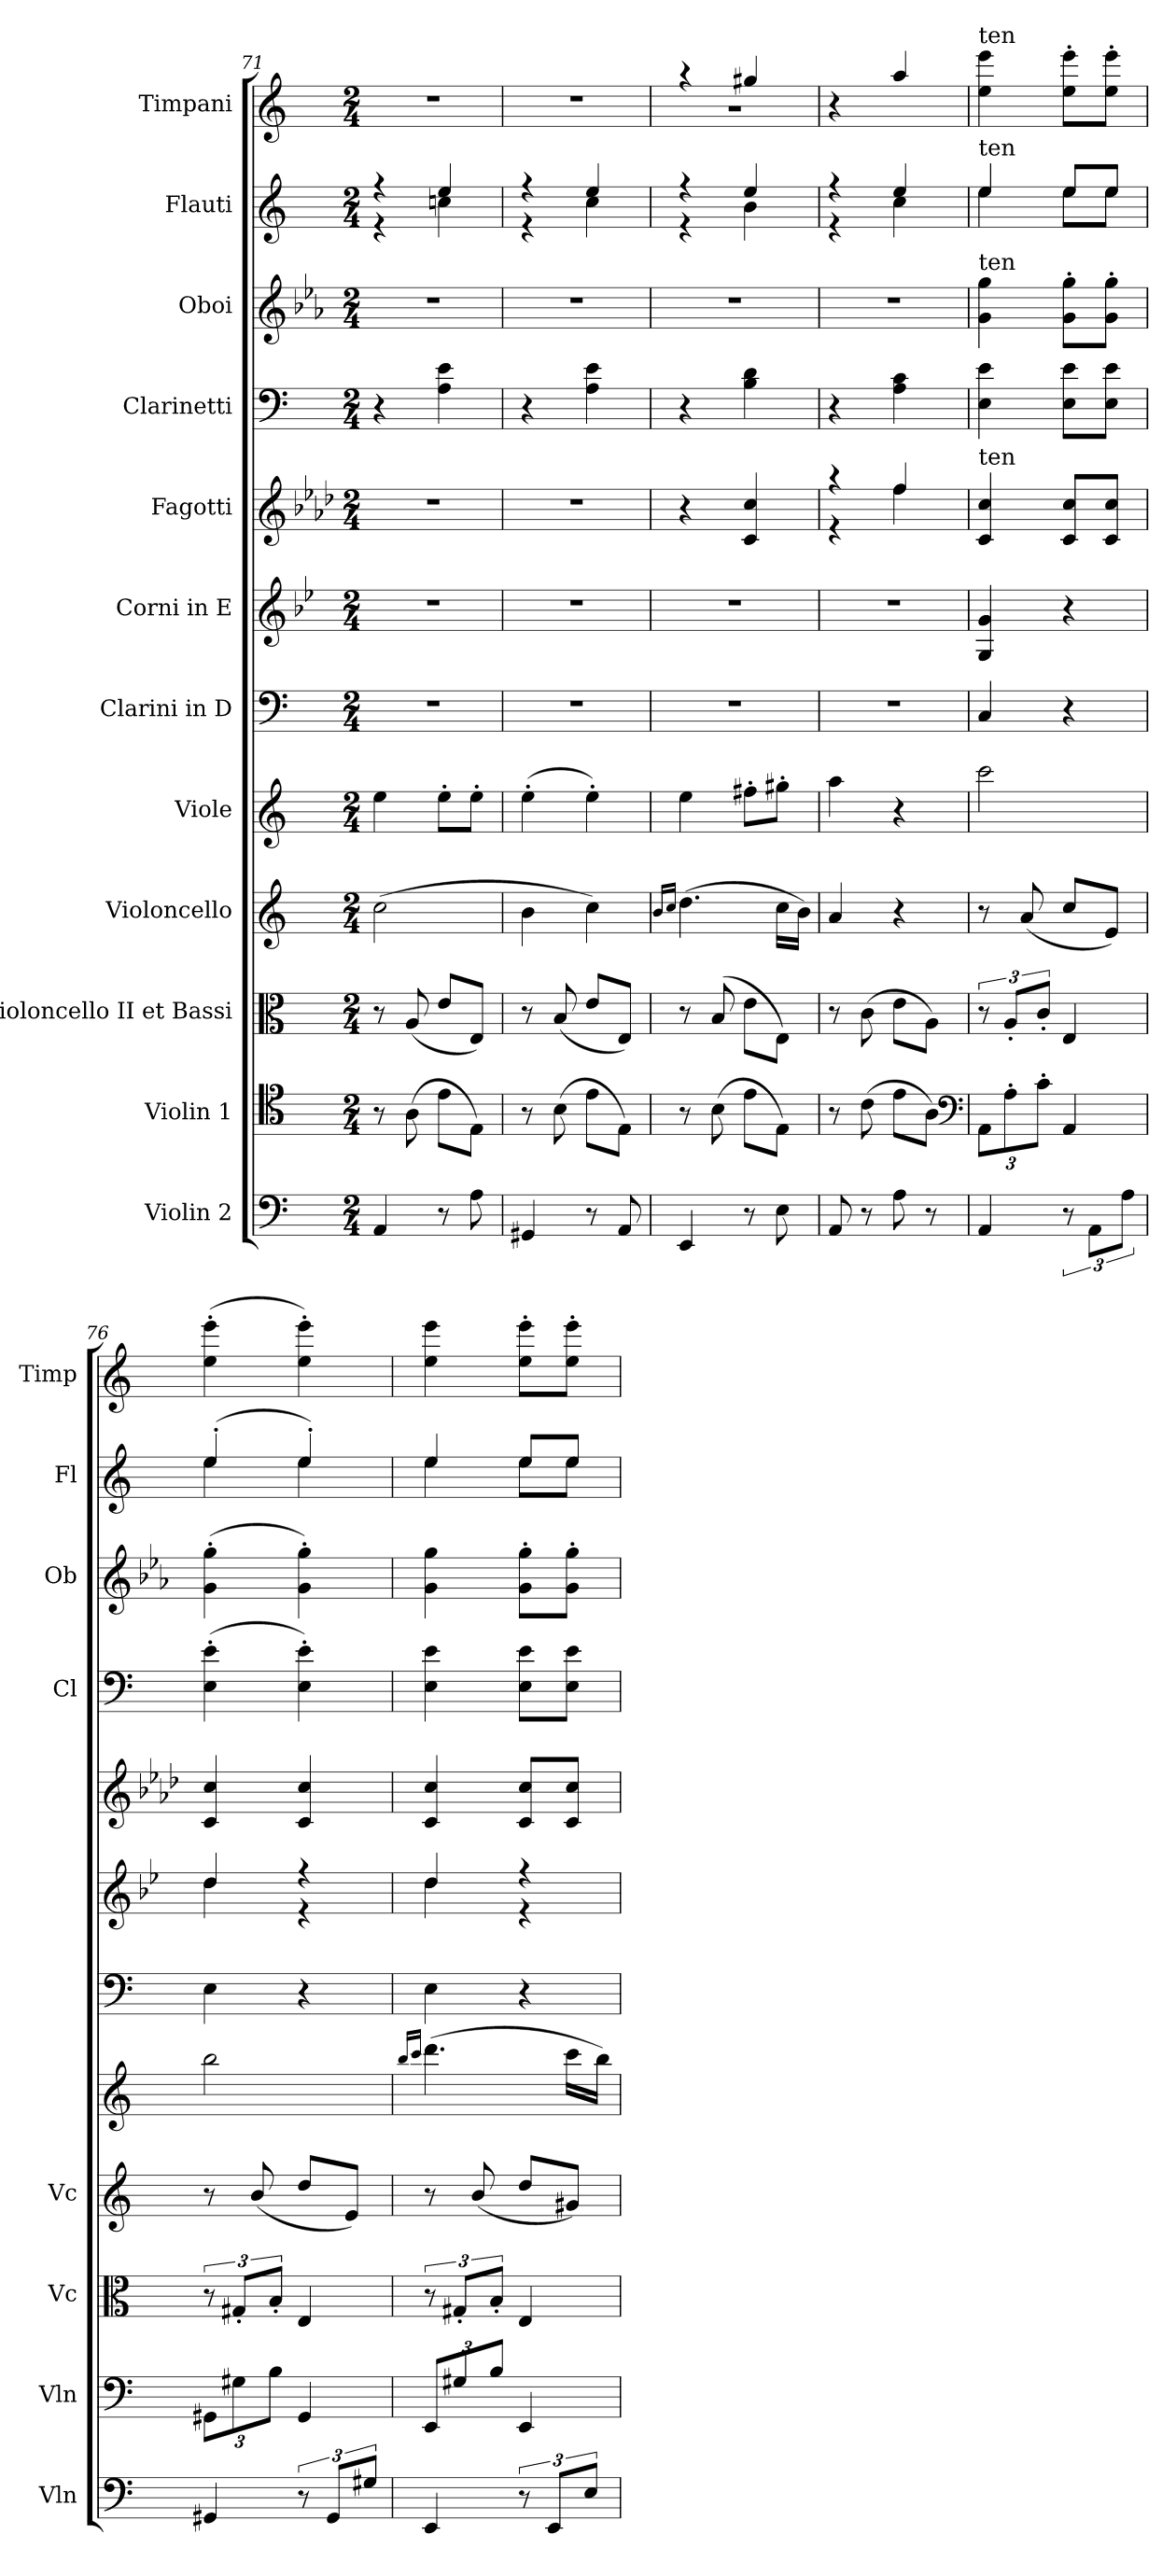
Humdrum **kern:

**kern	**dynam	**kern	**dynam	**kern	**dynam	**kern	**dynam	**kern	**dynam	**kern	**dynam	**kern	**dynam	**kern	**dynam	**kern	**dynam	**kern	**dynam	**kern	**dynam	**kern	**dynam
*part12	*part12	*part11	*part11	*part10	*part10	*part9	*part9	*part8	*part8	*part7	*part7	*part6	*part6	*part5	*part5	*part4	*part4	*part3	*part3	*part2	*part2	*part1	*part1
*staff12	*staff12	*staff11	*staff11	*staff10	*staff10	*staff9	*staff9	*staff8	*staff8	*staff7	*staff7	*staff6	*staff6	*staff5	*staff5	*staff4	*staff4	*staff3	*staff3	*staff2	*staff2	*staff1	*staff1
*I"Violin 2	*	*I"Violin 1	*	*I"Violoncello II et Bassi	*	*I"Violoncello	*	*I"Viole	*	*I"Clarini in D	*	*I"Corni in E	*	*I"Fagotti	*	*I"Clarinetti	*	*I"Oboi	*	*I"Flauti	*	*I"Timpani	*
*I'Vln	*	*I'Vln	*	*I'Vc	*	*I'Vc	*	*	*	*	*	*	*	*	*	*I'Cl	*	*I'Ob	*	*I'Fl	*	*I'Timp	*
*clefF4	*	*clefC4	*	*clefC3	*	*clefG2	*	*clefG2	*	*clefF4	*	*clefG2	*	*clefG2	*	*clefF4	*	*clefG2	*	*clefG2	*	*clefG2	*
*	*	*	*	*	*	*	*	*	*	*	*	*ITrd-1c-2	*	*ITrd5c8	*	*	*	*ITrd2c3	*	*	*	*	*
*k[]	*	*k[]	*	*k[]	*	*k[]	*	*k[]	*	*k[]	*	*k[]	*	*k[]	*	*k[]	*	*k[]	*	*k[]	*	*k[]	*
*M2/4	*	*M2/4	*	*M2/4	*	*M2/4	*	*M2/4	*	*M2/4	*	*M2/4	*	*M2/4	*	*M2/4	*	*M2/4	*	*M2/4	*	*M2/4	*
=71	=71	=71	=71	=71	=71	=71	=71	=71	=71	=71	=71	=71	=71	=71	=71	=71	=71	=71	=71	=71	=71	=71	=71
*	*	*	*	*	*	*	*	*	*	*	*	*	*	*	*	*	*	*	*	*^	*	*	*
4AA/	.	8r	.	8r	.	(>2cc\	.	4ee\	.	2r	.	2r	.	2r	.	4r	.	2r	.	4r	4r	.	2r	.
.	.	(>8A\	.	(<8A/	.	.	.	.	.	.	.	.	.	.	.	.	.	.	.	.	.	.	.	.
8r	.	8e\L	.	8e/L	.	.	.	8ee'\L	.	.	.	.	.	.	.	4A\ 4e\	.	.	.	4ee/	4ccn\	.	.	.
8A\	.	8E\J)	.	8E/J)	.	.	.	8ee'\J	.	.	.	.	.	.	.	.	.	.	.	.	.	.	.	.
=72	=72	=72	=72	=72	=72	=72	=72	=72	=72	=72	=72	=72	=72	=72	=72	=72	=72	=72	=72	=72	=72	=72	=72	=72
4GG#X/	.	8r	.	8r	.	4b\	.	(>4ee'\	.	2r	.	2r	.	2r	.	4r	.	2r	.	4r	4r	.	2r	.
.	.	(>8B\	.	(<8B/	.	.	.	.	.	.	.	.	.	.	.	.	.	.	.	.	.	.	.	.
8r	.	8e\L	.	8e/L	.	4cc\)	.	4ee'\)	.	.	.	.	.	.	.	4A\ 4e\	.	.	.	4ee/	4cc\	.	.	.
8AA/	.	8E\J)	.	8E/J)	.	.	.	.	.	.	.	.	.	.	.	.	.	.	.	.	.	.	.	.
!!LO:PB:g=z
=73	=73	=73	=73	=73	=73	=73	=73	=73	=73	=73	=73	=73	=73	=73	=73	=73	=73	=73	=73	=73	=73	=73	=73	=73
.	.	.	.	.	.	16qqb/LL	.	.	.	.	.	.	.	.	.	.	.	.	.	.	.	.	.	.
.	.	.	.	.	.	16qqcc/JJ	.	.	.	.	.	.	.	.	.	.	.	.	.	.	.	.	.	.
*	*	*	*	*	*	*	*	*	*	*	*	*	*	*	*	*	*	*	*	*	*	*	*^	*
4EE/	.	8r	.	8r	.	(>4.dd\	.	4ee\	.	2r	.	2r	.	4r	.	4r	.	2r	.	4r	4r	.	4r	2r	.
.	.	(>8B\	.	(>8B/	.	.	.	.	.	.	.	.	.	.	.	.	.	.	.	.	.	.	.	.	.
8r	.	8e\L	.	8e\L	.	.	.	8ff#X'\L	.	.	.	.	.	4E/ 4e/	.	4B\ 4d\	.	.	.	4ee/	4b\	.	4gg#X/	.	.
8E\	.	8E\J)	.	8E\J)	.	16cc\LL	.	8gg#X'\J	.	.	.	.	.	.	.	.	.	.	.	.	.	.	.	.	.
.	.	.	.	.	.	16b\JJ)	.	.	.	.	.	.	.	.	.	.	.	.	.	.	.	.	.	.	.
*	*	*	*	*	*	*	*	*	*	*	*	*	*	*	*	*	*	*	*	*	*	*	*v	*v	*
=74	=74	=74	=74	=74	=74	=74	=74	=74	=74	=74	=74	=74	=74	=74	=74	=74	=74	=74	=74	=74	=74	=74	=74	=74
*	*	*	*	*	*	*	*	*	*	*	*	*	*	*^	*	*	*	*	*	*	*	*	*	*
8AA/	.	8r	.	8r	.	4a/	.	4aa\	.	2r	.	2r	.	4r	4r	.	4r	.	2r	.	4r	4r	.	4r	.
8r	.	(>8c\	.	(>8c\	.	.	.	.	.	.	.	.	.	.	.	.	.	.	.	.	.	.	.	.	.
!	!LO:DY:b	!	!	!	!	!	!	!	!	!	!	!	!	!	!	!	!	!	!	!	!	!	!	!	!
8A\	FF	8e\L	.	8e\L	.	4r	.	4r	.	.	.	.	.	4a/	4a\	.	4A\ 4c\	.	.	.	4ee/	4cc\	.	4aa/	.
8r	.	8A\J)	.	8A\J)	.	.	.	.	.	.	.	.	.	.	.	.	.	.	.	.	.	.	.	.	.
*	*	*	*	*	*	*	*	*	*	*	*	*	*	*v	*v	*	*	*	*	*	*	*	*	*	*
*	*	*clefF4	*	*	*	*	*	*	*	*	*	*	*	*	*	*	*	*	*	*	*	*	*	*
=75	=75	=75	=75	=75	=75	=75	=75	=75	=75	=75	=75	=75	=75	=75	=75	=75	=75	=75	=75	=75	=75	=75	=75	=75
*	*	*Xbrackettup	*	*	*	*	*	*	*	*	*	*	*	*	*	*	*	*	*	*	*	*	*	*
!	!	!	!	!	!	!	!	!	!	!	!	!	!	!	!	!	!	!	!	!	!	!	!LO:TX:a:t=ten	!
!	!	!	!	!	!	!	!	!	!	!	!	!	!	!	!	!	!	!	!	!LO:TX:a:t=ten	!	!	!	!
!	!	!	!	!	!	!	!	!	!	!	!	!	!	!	!	!	!	!LO:TX:a:t=ten	!	!	!	!	!	!
!	!	!	!	!	!	!	!	!	!	!	!	!	!	!LO:TX:a:t=ten	!	!	!	!	!	!	!	!	!	!
!	!	!	!LO:DY:b	!	!LO:DY:b	!	!LO:DY:b	!	!LO:DY:b	!	!LO:DY:b	!	!LO:DY:b	!	!LO:DY:b	!	!LO:DY:b	!	!LO:DY:b	!	!	!LO:DY:b	!	!LO:DY:b
4AA/	.	12AA\L	FF	12r	FF	8r	FF	2ccc\	FF	4C/	FF	4A/ 4a/	FF	4E/ 4e/	FF	4E\ 4e\	FF	4e\ 4ee\	FF	4ee/	4ee\	FF	4ee\ 4eee\	FF
.	.	12A'\	.	12A'/L	.	.	.	.	.	.	.	.	.	.	.	.	.	.	.	.	.	.	.	.
.	.	.	.	.	.	(<8a/	.	.	.	.	.	.	.	.	.	.	.	.	.	.	.	.	.	.
.	.	12c'\J	.	12c'/J	.	.	.	.	.	.	.	.	.	.	.	.	.	.	.	.	.	.	.	.
12r	.	4AA/	.	4E/	.	8cc/L	.	.	.	4r	.	4r	.	8E/ 8e/L	.	8E\ 8e\L	.	8e'\ 8ee'\L	.	8ee/L	8ee\L	.	8ee'\ 8eee'\L	.
12AA\L	.	.	.	.	.	.	.	.	.	.	.	.	.	.	.	.	.	.	.	.	.	.	.	.
.	.	.	.	.	.	8e/J)	.	.	.	.	.	.	.	8E/ 8e/J	.	8E\ 8e\J	.	8e'\ 8ee'\J	.	8ee/J	8ee\J	.	8ee'\ 8eee'\J	.
12A\J	.	.	.	.	.	.	.	.	.	.	.	.	.	.	.	.	.	.	.	.	.	.	.	.
=76	=76	=76	=76	=76	=76	=76	=76	=76	=76	=76	=76	=76	=76	=76	=76	=76	=76	=76	=76	=76	=76	=76	=76	=76
*	*	*	*	*	*	*	*	*	*	*	*	*^	*	*	*	*	*	*	*	*	*	*	*	*
4GG#X/	.	12GG#X\L	.	12r	.	8r	.	2bb\	.	4E\	.	4ee/	4ee\	.	4E/ 4e/	.	(>4E'\ 4e'\	.	(>4e'\ 4ee'\	.	(>4ee'/	4ee\	.	(>4ee'\ 4eee'\	.
.	.	12G#X\	.	12G#X'/L	.	.	.	.	.	.	.	.	.	.	.	.	.	.	.	.	.	.	.	.	.
.	.	.	.	.	.	(<8b/	.	.	.	.	.	.	.	.	.	.	.	.	.	.	.	.	.	.	.
.	.	12B\J	.	12B'/J	.	.	.	.	.	.	.	.	.	.	.	.	.	.	.	.	.	.	.	.	.
12r	.	4GG#/	.	4E/	.	8dd/L	.	.	.	4r	.	4r	4r	.	4E/ 4e/	.	4E'\ 4e'\)	.	4e'\ 4ee'\)	.	4ee'/)	4ee\	.	4ee'\ 4eee'\)	.
12GG#/L	.	.	.	.	.	.	.	.	.	.	.	.	.	.	.	.	.	.	.	.	.	.	.	.	.
.	.	.	.	.	.	8e/J)	.	.	.	.	.	.	.	.	.	.	.	.	.	.	.	.	.	.	.
12G#X/J	.	.	.	.	.	.	.	.	.	.	.	.	.	.	.	.	.	.	.	.	.	.	.	.	.
=77	=77	=77	=77	=77	=77	=77	=77	=77	=77	=77	=77	=77	=77	=77	=77	=77	=77	=77	=77	=77	=77	=77	=77	=77	=77
.	.	.	.	.	.	.	.	16qqbb/LL	.	.	.	.	.	.	.	.	.	.	.	.	.	.	.	.	.
.	.	.	.	.	.	.	.	16qqccc/JJ	.	.	.	.	.	.	.	.	.	.	.	.	.	.	.	.	.
4EE/	.	12EE/L	.	12r	.	8r	.	(>4.ddd\	.	4E\	.	4ee/	4ee\	.	4E/ 4e/	.	4E\ 4e\	.	4e\ 4ee\	.	4ee/	4ee\	.	4ee\ 4eee\	.
.	.	12G#X/	.	12G#X'/L	.	.	.	.	.	.	.	.	.	.	.	.	.	.	.	.	.	.	.	.	.
.	.	.	.	.	.	(<8b/	.	.	.	.	.	.	.	.	.	.	.	.	.	.	.	.	.	.	.
.	.	12B/J	.	12B'/J	.	.	.	.	.	.	.	.	.	.	.	.	.	.	.	.	.	.	.	.	.
12r	.	4EE/	.	4E/	.	8dd/L	.	.	.	4r	.	4r	4r	.	8E/ 8e/L	.	8E\ 8e\L	.	8e'\ 8ee'\L	.	8ee/L	8ee\L	.	8ee'\ 8eee'\L	.
12EE/L	.	.	.	.	.	.	.	.	.	.	.	.	.	.	.	.	.	.	.	.	.	.	.	.	.
.	.	.	.	.	.	8g#X/J)	.	16ccc\LL	.	.	.	.	.	.	8E/ 8e/J	.	8E\ 8e\J	.	8e'\ 8ee'\J	.	8ee/J	8ee\J	.	8ee'\ 8eee'\J	.
12E/J	.	.	.	.	.	.	.	.	.	.	.	.	.	.	.	.	.	.	.	.	.	.	.	.	.
.	.	.	.	.	.	.	.	16bb\JJ)	.	.	.	.	.	.	.	.	.	.	.	.	.	.	.	.	.
*	*	*	*	*	*	*	*	*	*	*	*	*v	*v	*	*	*	*	*	*	*	*v	*v	*	*	*
=	=	=	=	=	=	=	=	=	=	=	=	=	=	=	=	=	=	=	=	=	=	=	=
*-	*-	*-	*-	*-	*-	*-	*-	*-	*-	*-	*-	*-	*-	*-	*-	*-	*-	*-	*-	*-	*-	*-	*-
